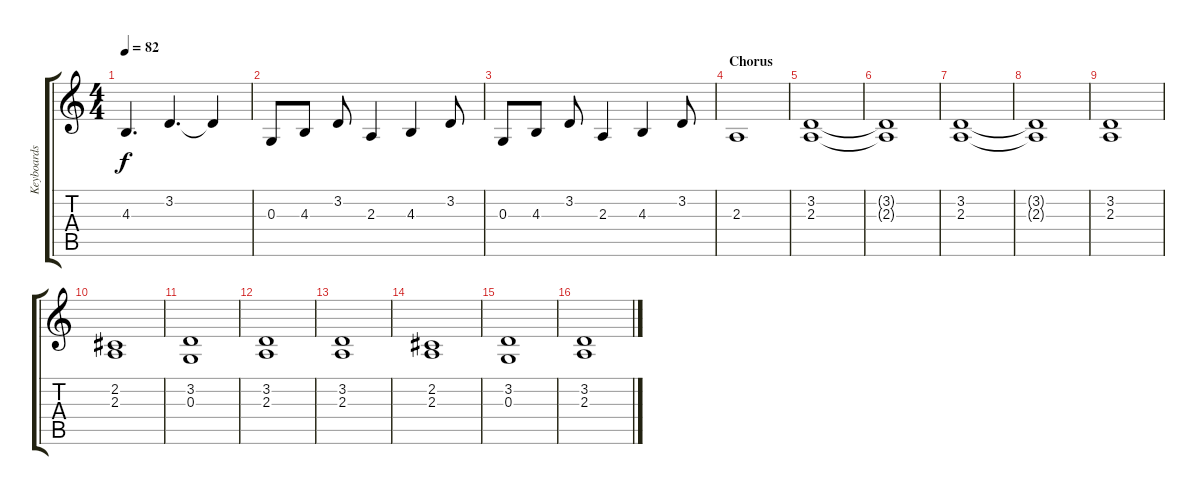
\track ("Keyboards 1" "Keyboards ") {instrument pad7halo}
\staff {score tabs}
\tuning (E4 B3 G3 D3 A2 E2) {hide}
\ts (4 4)
\tempo 82
\clef g2
\ks c
4.3.4{d dy f} 3.2.4{d} 3.2{t}.4 |
0.3.8 4.3.8 3.2.8 2.3.4 4.3.4 3.2.8 |
0.3.8 4.3.8 3.2.8 2.3.4 4.3.4 3.2.8 |
\section ("" "Chorus")
2.3.1 |
(3.2 2.3).1 |
(3.2{t} 2.3{t}).1 |
(3.2 2.3).1 |
(3.2{t} 2.3{t}).1 |
(3.2 2.3).1 |
(2.2 2.3).1 |
(3.2 0.3).1 |
(3.2 2.3).1 |
(3.2 2.3).1 |
(2.2 2.3).1 |
(3.2 0.3).1 |
(3.2 2.3).1
